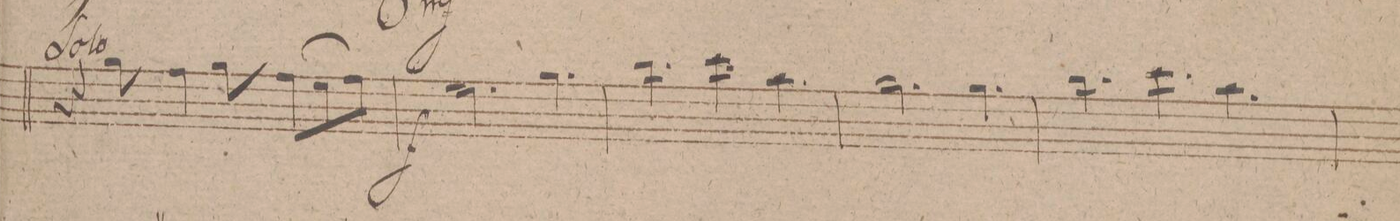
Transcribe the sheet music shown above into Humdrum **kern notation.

**kern	**dynam
*I"Oboe 1mo	*
*clefG2	*
*k[f#]	*
*M9/8	*
4r	.
8gg\	.
4ff#\	.
8gg\	.
(8ff#\L	.
8ee\	.
8ff#\J)	.
=7	=7
2.ee\	f
4.gg\	.
=8	=8
4.bb\	.
4.ccc\	.
4.aa\	.
=9	=9
2.gg\	.
4.gg\	.
=10	=10
4.bb\	.
4.ccc\	.
4.aa\	.
=11	=11
*-	*-
